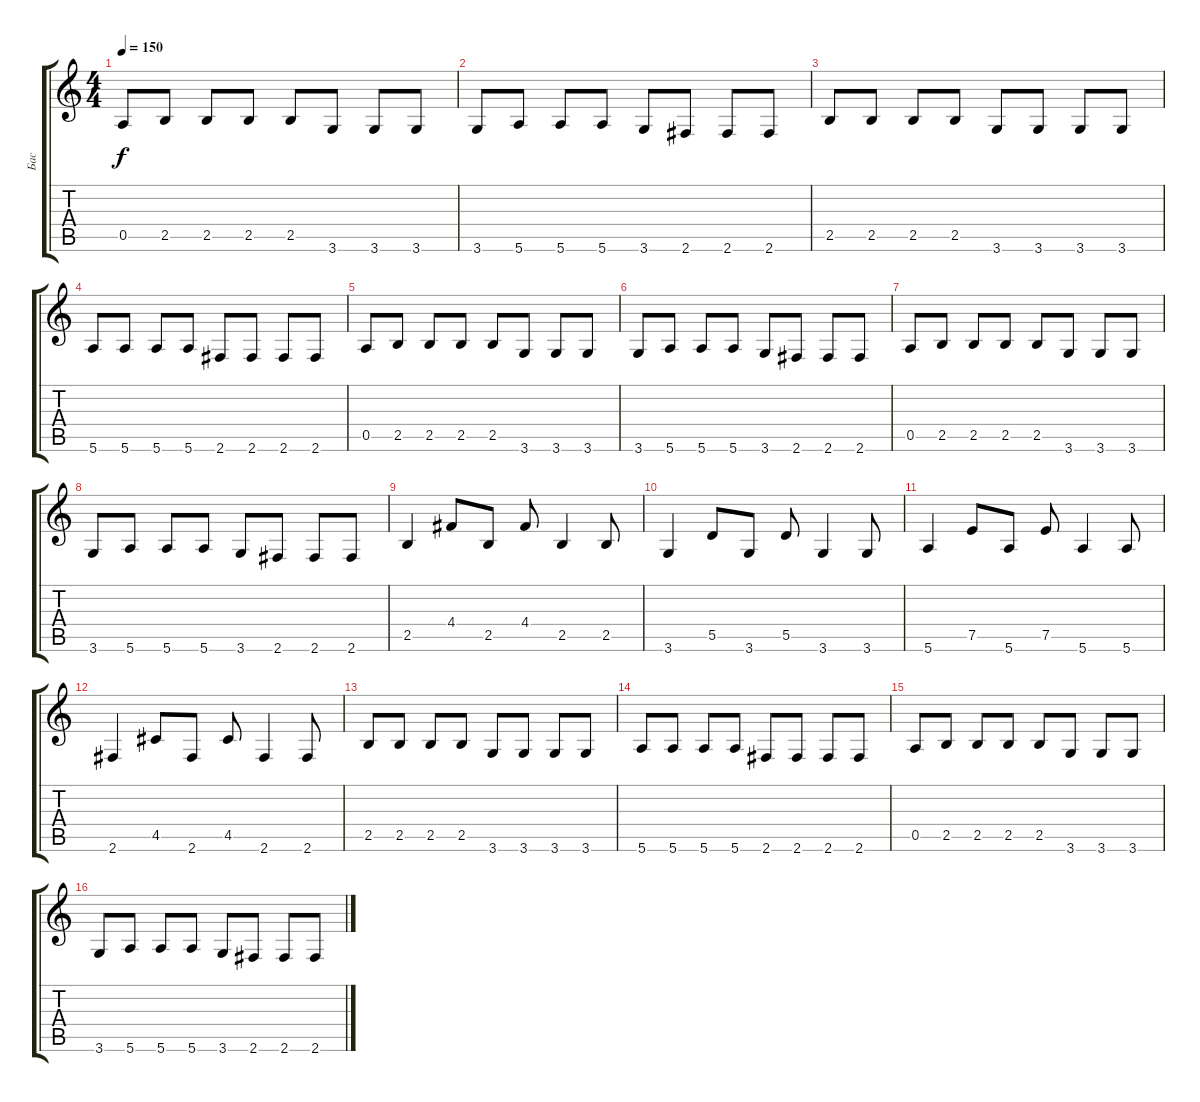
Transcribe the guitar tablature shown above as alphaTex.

\track ("Бас" "Бас") {instrument electricbasspick}
\staff {score tabs}
\tuning (E4 B3 G3 D3 A2 E2) {hide}
\ts (4 4)
\tempo 150
\clef g2
\ks c
0.5.8{dy f} 2.5.8 2.5.8 2.5.8 2.5.8 3.6.8 3.6.8 3.6.8 |
3.6.8 5.6.8 5.6.8 5.6.8 3.6.8 2.6.8 2.6.8 2.6.8 |
2.5.8 2.5.8 2.5.8 2.5.8 3.6.8 3.6.8 3.6.8 3.6.8 |
5.6.8 5.6.8 5.6.8 5.6.8 2.6.8 2.6.8 2.6.8 2.6.8 |
0.5.8 2.5.8 2.5.8 2.5.8 2.5.8 3.6.8 3.6.8 3.6.8 |
3.6.8 5.6.8 5.6.8 5.6.8 3.6.8 2.6.8 2.6.8 2.6.8 |
0.5.8 2.5.8 2.5.8 2.5.8 2.5.8 3.6.8 3.6.8 3.6.8 |
3.6.8 5.6.8 5.6.8 5.6.8 3.6.8 2.6.8 2.6.8 2.6.8 |
2.5.4 4.4.8 2.5.8 4.4.8 2.5.4 2.5.8 |
3.6.4 5.5.8 3.6.8 5.5.8 3.6.4 3.6.8 |
5.6.4 7.5.8 5.6.8 7.5.8 5.6.4 5.6.8 |
2.6.4 4.5.8 2.6.8 4.5.8 2.6.4 2.6.8 |
2.5.8 2.5.8 2.5.8 2.5.8 3.6.8 3.6.8 3.6.8 3.6.8 |
5.6.8 5.6.8 5.6.8 5.6.8 2.6.8 2.6.8 2.6.8 2.6.8 |
0.5.8 2.5.8 2.5.8 2.5.8 2.5.8 3.6.8 3.6.8 3.6.8 |
3.6.8 5.6.8 5.6.8 5.6.8 3.6.8 2.6.8 2.6.8 2.6.8
